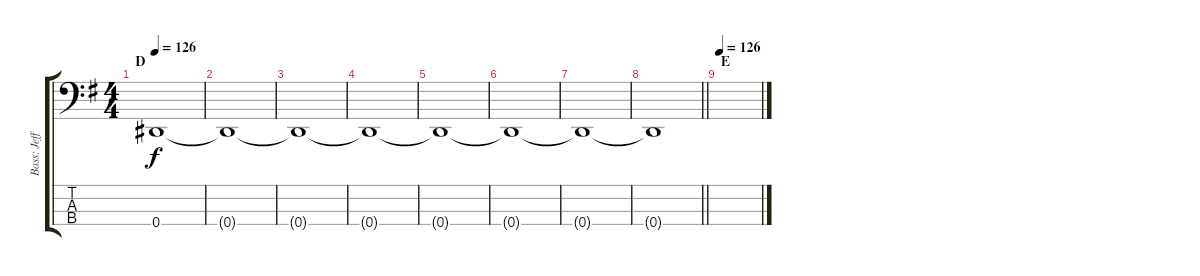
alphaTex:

\track ("Bass: Jeff" "Bass: Jeff") {instrument electricbassfinger}
\staff {score tabs}
\tuning (Gb2 Db2 Ab1 Eb1) {hide}
\ts (4 4)
\section ("" "D")
\tempo 126
\clef f4
\ks g
0.4.1{dy f volume 16 instrument synthbass2} |
0.4{t}.1 |
0.4{t}.1 |
0.4{t}.1 |
0.4{t}.1 |
0.4{t}.1 |
0.4{t}.1 |
\barLineRight lightlight
0.4{t}.1{volume 0} |
\section ("" "E")
\tempo 126
